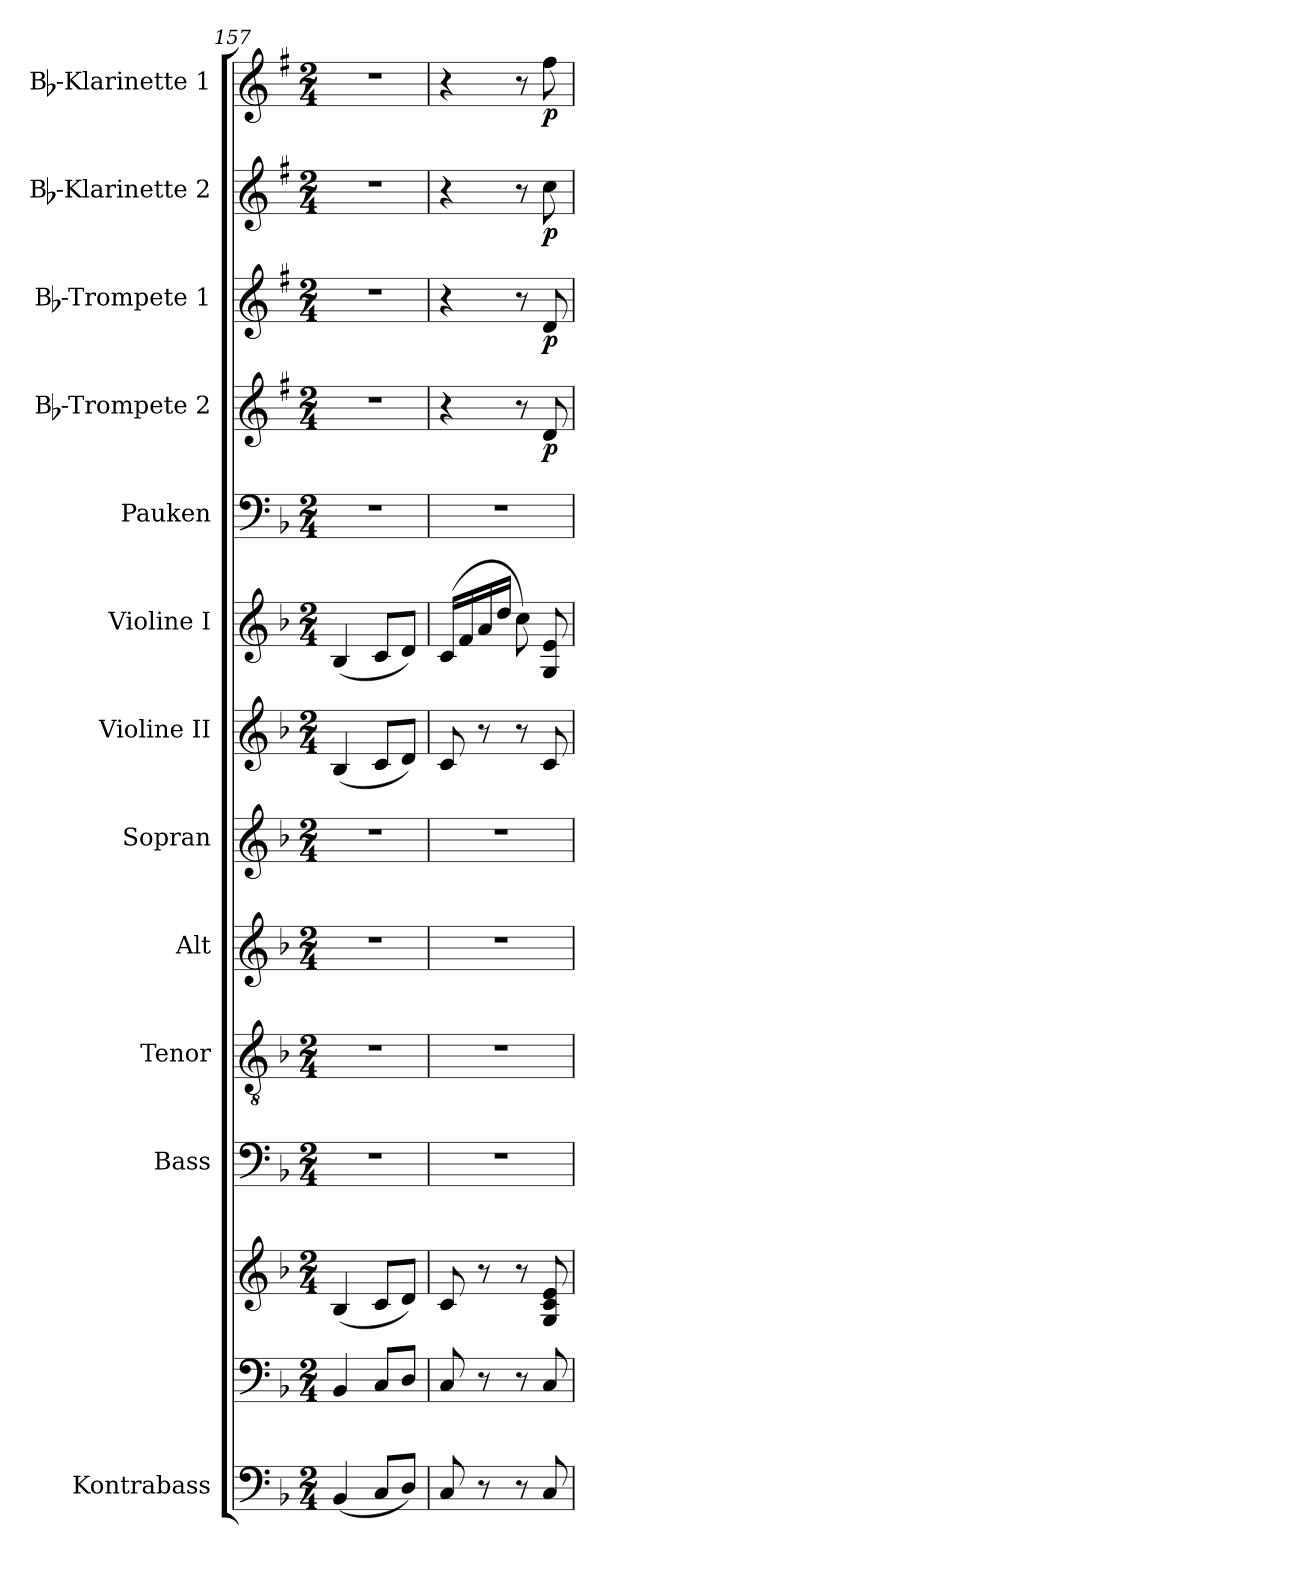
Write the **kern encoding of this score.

**kern	**kern	**kern	**kern	**kern	**kern	**kern	**kern	**kern	**kern	**kern	**dynam	**kern	**dynam	**kern	**dynam	**kern	**dynam
*part13	*part12	*part12	*part11	*part10	*part9	*part8	*part7	*part6	*part5	*part4	*part4	*part3	*part3	*part2	*part2	*part1	*part1
*staff14	*staff13	*staff12	*staff11	*staff10	*staff9	*staff8	*staff7	*staff6	*staff5	*staff4	*staff4	*staff3	*staff3	*staff2	*staff2	*staff1	*staff1
*I"Kontrabass	*	*	*I"Bass	*I"Tenor	*I"Alt	*I"Sopran	*I"Violine II	*I"Violine I	*I"Pauken	*I"Bb-Trompete 2	*	*I"Bb-Trompete 1	*	*I"Bb-Klarinette 2	*	*I"Bb-Klarinette 1	*
*I'Kb.	*	*	*I'B.	*I'T.	*I'A.	*I'S.	*I'Vl. II	*I'Vl. I	*I'Pk.	*I'Bb Trp. 2	*	*I'Bb Trp. 1	*	*I'Bb Kl. 2	*	*I'Bb Kl. 1	*
*clefF4	*clefF4	*clefG2	*clefF4	*clefGv2	*clefG2	*clefG2	*clefG2	*clefG2	*clefF4	*clefG2	*	*clefG2	*	*clefG2	*	*clefG2	*
*ITrd7c12	*	*	*	*	*	*	*	*	*	*ITrd1c2	*	*ITrd1c2	*	*ITrd1c2	*	*ITrd1c2	*
*k[b-]	*k[b-]	*k[b-]	*k[b-]	*k[b-]	*k[b-]	*k[b-]	*k[b-]	*k[b-]	*k[b-]	*k[b-]	*	*k[b-]	*	*k[b-]	*	*k[b-]	*
*F:	*F:	*F:	*F:	*F:	*F:	*F:	*F:	*F:	*F:	*F:	*	*F:	*	*F:	*	*F:	*
*M2/4	*M2/4	*M2/4	*M2/4	*M2/4	*M2/4	*M2/4	*M2/4	*M2/4	*M2/4	*M2/4	*	*M2/4	*	*M2/4	*	*M2/4	*
=157	=157	=157	=157	=157	=157	=157	=157	=157	=157	=157	=157	=157	=157	=157	=157	=157	=157
(<4BBB-/	4BB-/	(<4B-/	2r	2r	2r	2r	(<4B-/	(<4B-/	2r	2r	.	2r	.	2r	.	2r	.
8CC/L	8C/L	8c/L	.	.	.	.	8c/L	8c/L	.	.	.	.	.	.	.	.	.
8DD/J)	8D/J	8d/J)	.	.	.	.	8d/J)	8d/J)	.	.	.	.	.	.	.	.	.
=158	=158	=158	=158	=158	=158	=158	=158	=158	=158	=158	=158	=158	=158	=158	=158	=158	=158
8CC/	8C/	8c/	2r	2r	2r	2r	8c/	(>16c/LL	2r	4r	.	4r	.	4r	.	4r	.
.	.	.	.	.	.	.	.	16f/	.	.	.	.	.	.	.	.	.
8r	8r	8r	.	.	.	.	8r	16a/	.	.	.	.	.	.	.	.	.
.	.	.	.	.	.	.	.	16dd/JJ	.	.	.	.	.	.	.	.	.
8r	8r	8r	.	.	.	.	8r	8cc\)	.	8r	.	8r	.	8r	.	8r	.
!	!	!	!	!	!	!	!	!	!	!	!LO:DY:b	!	!LO:DY:b	!	!LO:DY:b	!	!LO:DY:b
8CC/	8C/	8G/ 8c/ 8e/	.	.	.	.	8c/	8G/ 8e/	.	8c/	p	8c/	p	8b-\	p	8ee\	p
=	=	=	=	=	=	=	=	=	=	=	=	=	=	=	=	=	=
*-	*-	*-	*-	*-	*-	*-	*-	*-	*-	*-	*-	*-	*-	*-	*-	*-	*-
